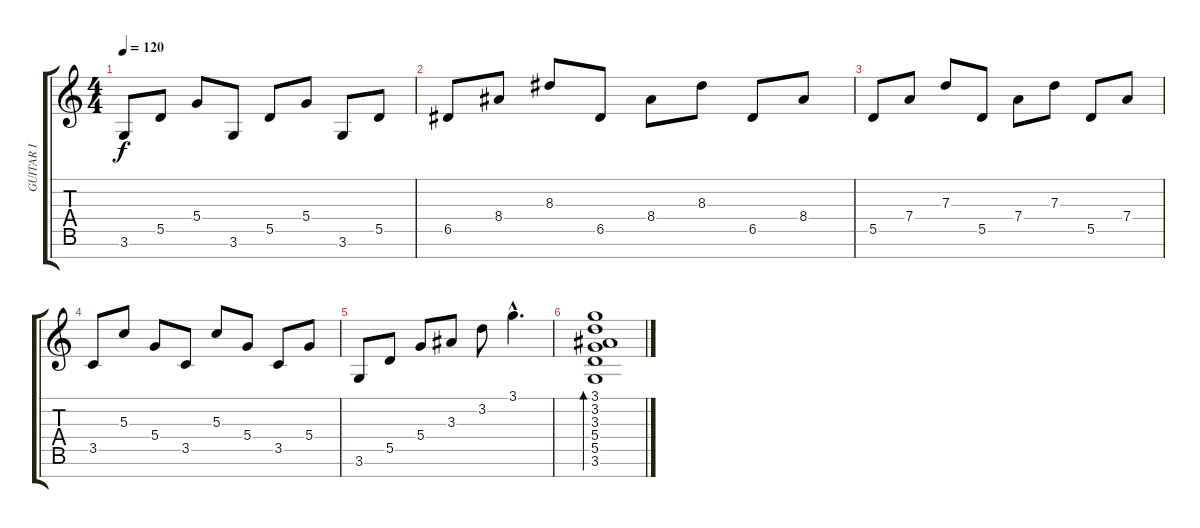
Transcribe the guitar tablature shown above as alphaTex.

\track ("GUITAR I" "GUITAR I") {instrument acousticguitarnylon}
\staff {score tabs}
\tuning (E4 B3 G3 D3 A2 E2 B1) {hide}
\ts (4 4)
\tempo 120
\clef g2
\ks c
3.6.8{dy f} 5.5.8 5.4.8 3.6.8 5.5.8 5.4.8 3.6.8 5.5.8 |
6.5.8 8.4.8 8.3.8 6.5.8 8.4.8 8.3.8 6.5.8 8.4.8 |
5.5.8 7.4.8 7.3.8 5.5.8 7.4.8 7.3.8 5.5.8 7.4.8 |
3.5.8 5.3.8 5.4.8 3.5.8 5.3.8 5.4.8 3.5.8 5.4.8 |
3.6.8 5.5.8 5.4.8 3.3.8 3.2.8 3.1{hac}.4{d} |
(3.1 3.2 3.3 5.4 5.5 3.6).1{bd 480}
